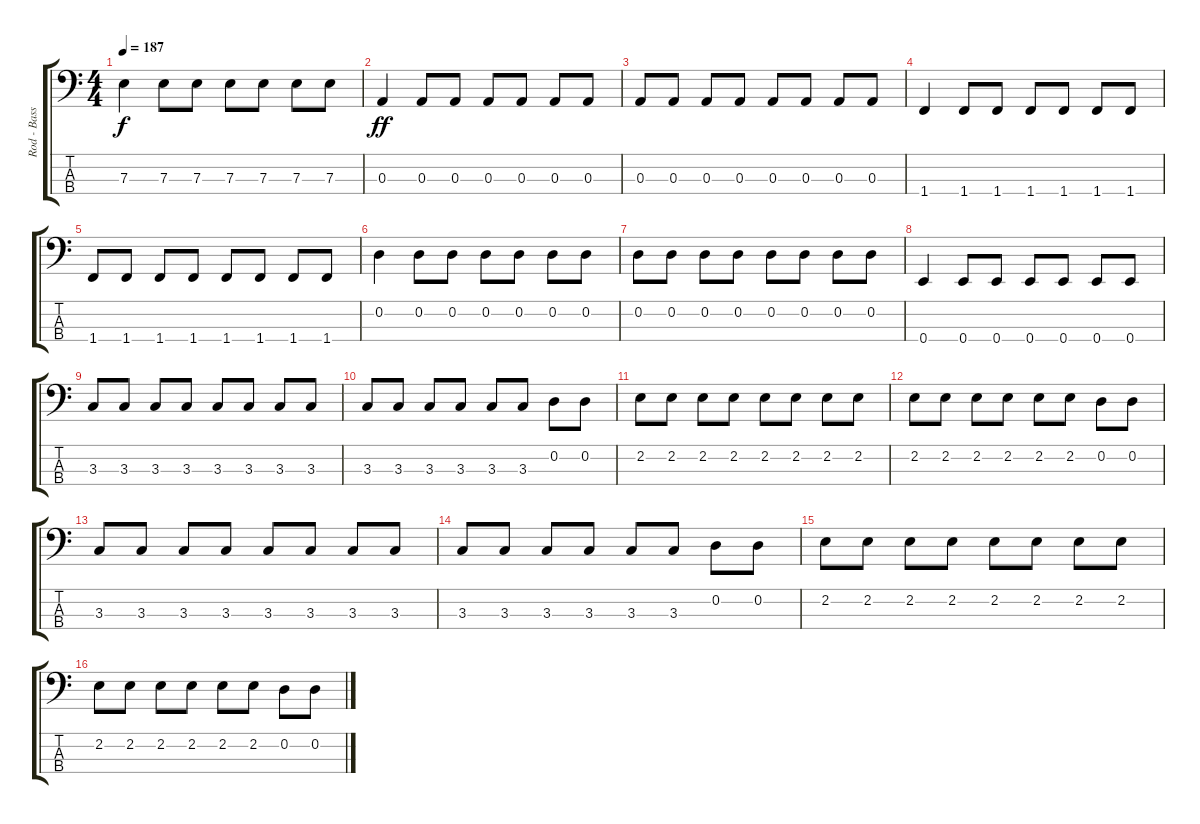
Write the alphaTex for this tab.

\track ("Rod - Bass" "Rod - Bass") {instrument electricbasspick}
\staff {score tabs}
\tuning (G2 D2 A1 E1) {hide}
\ts (4 4)
\tempo 187
\clef f4
\ks c
7.3.4{dy f} 7.3.8 7.3.8 7.3.8 7.3.8 7.3.8 7.3.8 |
0.3.4{dy ff} 0.3.8 0.3.8 0.3.8 0.3.8 0.3.8 0.3.8 |
0.3.8 0.3.8 0.3.8 0.3.8 0.3.8 0.3.8 0.3.8 0.3.8 |
1.4.4 1.4.8 1.4.8 1.4.8 1.4.8 1.4.8 1.4.8 |
1.4.8 1.4.8 1.4.8 1.4.8 1.4.8 1.4.8 1.4.8 1.4.8 |
0.2.4 0.2.8 0.2.8 0.2.8 0.2.8 0.2.8 0.2.8 |
0.2.8 0.2.8 0.2.8 0.2.8 0.2.8 0.2.8 0.2.8 0.2.8 |
0.4.4 0.4.8 0.4.8 0.4.8 0.4.8 0.4.8 0.4.8 |
3.3.8 3.3.8 3.3.8 3.3.8 3.3.8 3.3.8 3.3.8 3.3.8 |
3.3.8 3.3.8 3.3.8 3.3.8 3.3.8 3.3.8 0.2.8 0.2.8 |
2.2.8 2.2.8 2.2.8 2.2.8 2.2.8 2.2.8 2.2.8 2.2.8 |
2.2.8 2.2.8 2.2.8 2.2.8 2.2.8 2.2.8 0.2.8 0.2.8 |
3.3.8 3.3.8 3.3.8 3.3.8 3.3.8 3.3.8 3.3.8 3.3.8 |
3.3.8 3.3.8 3.3.8 3.3.8 3.3.8 3.3.8 0.2.8 0.2.8 |
2.2.8 2.2.8 2.2.8 2.2.8 2.2.8 2.2.8 2.2.8 2.2.8 |
2.2.8 2.2.8 2.2.8 2.2.8 2.2.8 2.2.8 0.2.8 0.2.8
